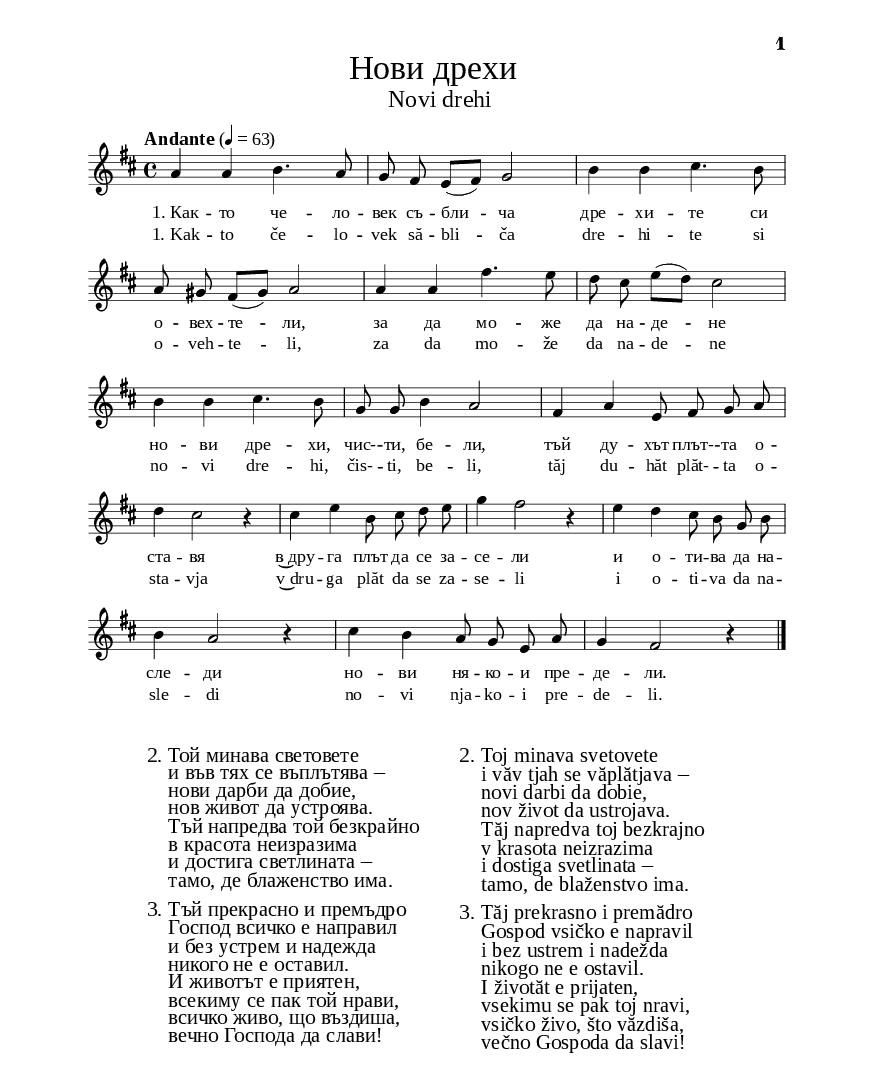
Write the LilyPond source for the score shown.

\version "2.24.3"

% include paper part and global functions
\include "include/globals.ily"

\bookpart {
  \label #'ref062
  \tocItem \markup "Нови дрехи – Novi drehi"
  \include "include/bookpart-paper.ily"
  \score {
    \include "include/score-layout.ily"
    \new Voice \absolute  {
      \clef treble
      \key d \major
      \time 4/4
      \tempoFunc "Andante" 4 "63"
      \autoBeamOff
      a'4 a' b'4. a'8 | g'8 fis' e' ( [ fis' ] ) g'2 | b'4 b' cis''4. b'8 | \break
      a'8 gis'  fis' ([ gis'] )  a'2 | a'4 a' fis''4. e''8 | d''8 cis''  e'' ( [ d''] ) cis''2 \break |
      b'4 b' cis''4. b'8 | g'8 g'  b'4  a'2 | fis'4 a' e'8 fis' g' a' \break |
      d''4 cis''2 r4 | cis''4 e'' b'8 cis'' d'' e'' | g''4 fis''2 r4 | e''4 d'' cis''8 b' g' b' | \break  b'4 a'2 r4 | cis''4 b'  a'8 g' e' a' | g'4 fis'2 r4 \break | \bar "|."
    }

    \addlyrics {
      "1. Как" -- то че -- ло -- век съ -- бли -- ча дре -- хи -- те си
      о -- вех -- те -- ли, за да мо -- же да на  -- де -- не
      но -- ви дре -- хи, "чис-" -- ти, бе -- ли, тъй ду -- хът "плът-" -- та о --
      ста -- вя в~дру -- га плът да се за -- се -- ли и о --
      ти -- ва да на -- сле -- ди но -- ви ня -- ко -- и пре -- де -- ли.
    }

    \addlyrics {
      "1. Kak" -- to če -- lo -- vek să -- bli -- ča dre -- hi -- te si
      o -- veh -- te -- li, za da mo -- že da na  -- de -- ne
      no -- vi dre -- hi, "čis-" -- ti, be -- li, tăj du -- hăt "plăt-" -- ta o --
      sta -- vja v~dru -- ga plăt da se za -- se -- li i o --
      ti -- va da na -- sle -- di no -- vi nja -- ko -- i pre -- de -- li.
    }

    \header {
      title = \titleFunc "Нови дрехи "" Novi drehi"
    }

    \midi{}

  } % score

  \markup \empty-two

  \markup \abs-fontsize #10 {
    \hspace #8
    \override #`(baseline-skip . ,bgCoupletBaselineSkip)
    \column {

      \line {   2. Той минава световете}

      \line {   "   "и във тях се въплътява –}

      \line {   "   "нови дарби да добие,}

      \line {   "   "нов живот да устроява.}

      \line {   "   "Тъй напредва той безкрайно}

      \line {   "   "в красота неизразима}

      \line {   "   "и достига светлината – }

      \line {   "   "тамо, де блаженство има.}

      \vspace #0.5

      \line {   3. Тъй прекрасно и премъдро}

      \line {   "   "Господ всичко е направил}

      \line {   "   "и без устрем и надежда}

      \line {   "   "никого не е оставил.}

      \line {   "   "И животът е приятен,}

      \line {   "   "всекиму се пак той нрави,}

      \line {   "   "всичко живо, що въздиша, }

      \line {   "   "вечно Господа да слави! }
    }

    \hspace #5
    \override #`(baseline-skip . ,bgCoupletBaselineSkip)
    \column {

      \line {   2. Toj minava svetovete}

      \line {   "   "i văv tjah se văplătjava –}

      \line {   "   "novi darbi da dobie,}

      \line {   "   "nov život da ustrojava.}

      \line {   "   "Tăj napredva toj bezkrajno}

      \line {   "   "v krasota neizrazima}

      \line {   "   "i dostiga svetlinata – }

      \line {   "   "tamo, de blaženstvo ima.}

      \vspace #0.5

      \line {   3. Tăj prekrasno i premădro}

      \line {   "   "Gospod vsičko e napravil}

      \line {   "   "i bez ustrem i nadežda}

      \line {   "   "nikogo ne e ostavil.}

      \line {   "   "I životăt e prijaten,}

      \line {   "   "vsekimu se pak toj nravi,}

      \line {   "   "vsičko živo, što văzdiša, }

      \line {   "   "večno Gospoda da slavi! }
    } %column
  } % markup

\pageBreak

  % include foreign translation(s) of the song
  \version "2.24.4"

\markup \fill-line { \fontsize #deTitleFontSize "Neue Kleider" }
\markup \null
\markup \null
\markup \abs-fontsize #11 {
  \fill-line {
    \override #`(baseline-skip . ,deCoupletBaselineSkip)

    \column {
      \line { 1. Wie der Mensch seine alten Kleider auszieht,}

      \line { "   "damit er neue, reine, weiße anziehen kann,}

      \line { "   "so verlässt der Geist das Fleisch,}

      \line { "   "um ein anderes Fleisch zu bewohnen }

      \line { "   "und geht, um andere Bereiche zu erben.}

      \vspace #0.5

      \line { 2. So durchquert er die Welten}

      \line { "   "und wird zu Fleisch in ihnen – }

      \line { "   "auf dass er neue Talente entwickelt,}

      \line { "   "auf dass er ein neues Leben erbaut. }

      \line { "   "So schreitet er unaufhörlich voran,}

      \line { "   "in der unausdrücklichen Schönheit – }

      \line { "   "und erreicht das Licht – }

      \line { "   "dort, wo es Seligkeit gibt. }

      \vspace #0.5

      \line { 3. So erhaben und allweise}

      \line { "   "schuf Gott alles}

      \line { "   "und ließ niemanden ohne Streben und Hoffnung.}

      \line { "   "Und das Leben ist angenehm,}

      \line { "   "jedem gefällt es immer wieder;}

      \line { "   "möge alles Lebendige, das atmet,}

      \line { "   "ewig den Herrn lobpreisen. }


    }
  }
}


} % bookpart
